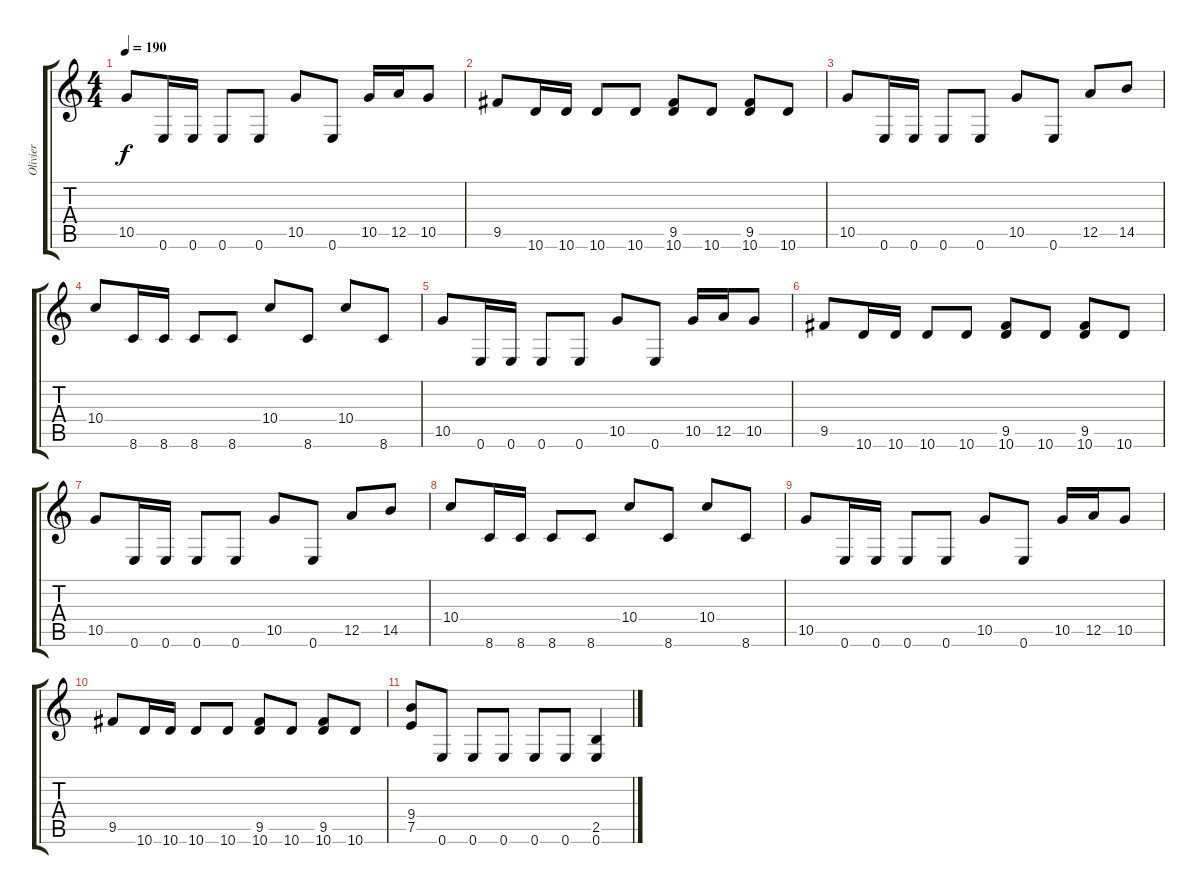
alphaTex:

\track ("Olivier" "Olivier") {instrument distortionguitar}
\staff {score tabs}
\tuning (E4 B3 G3 D3 A2 E2) {hide}
\ts (4 4)
\tempo 190
\clef g2
\ks c
10.5.8{dy f} 0.6.16 0.6.16 0.6.8 0.6.8 10.5.8 0.6.8 10.5.16 12.5.16 10.5.8 |
9.5.8 10.6.16 10.6.16 10.6.8 10.6.8 (9.5 10.6).8 10.6.8 (9.5 10.6).8 10.6.8 |
10.5.8 0.6.16 0.6.16 0.6.8 0.6.8 10.5.8 0.6.8 12.5.8 14.5.8 |
10.4.8 8.6.16 8.6.16 8.6.8 8.6.8 10.4.8 8.6.8 10.4.8 8.6.8 |
10.5.8 0.6.16 0.6.16 0.6.8 0.6.8 10.5.8 0.6.8 10.5.16 12.5.16 10.5.8 |
9.5.8 10.6.16 10.6.16 10.6.8 10.6.8 (9.5 10.6).8 10.6.8 (9.5 10.6).8 10.6.8 |
10.5.8 0.6.16 0.6.16 0.6.8 0.6.8 10.5.8 0.6.8 12.5.8 14.5.8 |
10.4.8 8.6.16 8.6.16 8.6.8 8.6.8 10.4.8 8.6.8 10.4.8 8.6.8 |
10.5.8 0.6.16 0.6.16 0.6.8 0.6.8 10.5.8 0.6.8 10.5.16 12.5.16 10.5.8 |
9.5.8 10.6.16 10.6.16 10.6.8 10.6.8 (9.5 10.6).8 10.6.8 (9.5 10.6).8 10.6.8 |
(9.4 7.5).8 0.6.8 0.6.8 0.6.8 0.6.8 0.6.8 (2.5 0.6).4
